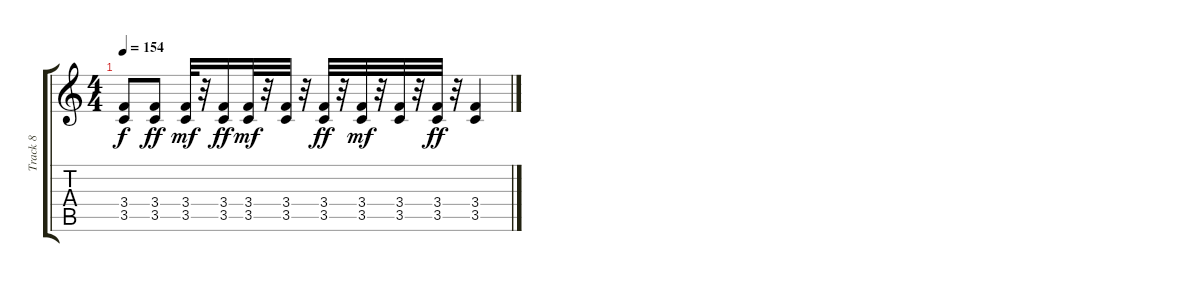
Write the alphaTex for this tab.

\track ("Track 8" "Track 8") {instrument distortionguitar}
\staff {score tabs}
\tuning (E4 B3 G3 D3 A2 E2) {hide}
\ts (4 4)
\tempo 154
\clef g2
\ks c
(3.4{t} 3.5{t}).8{dy f} (3.4 3.5).8{dy ff} (3.4 3.5).32{dy mf} r.32 (3.4 3.5).16{dy ff} (3.4 3.5).32{dy mf} r.32 (3.4 3.5).32 r.32 (3.4 3.5).32{dy ff} r.32 (3.4 3.5).32{dy mf} r.32 (3.4 3.5).32 r.32 (3.4 3.5).32{dy ff} r.32 (3.4 3.5).4
